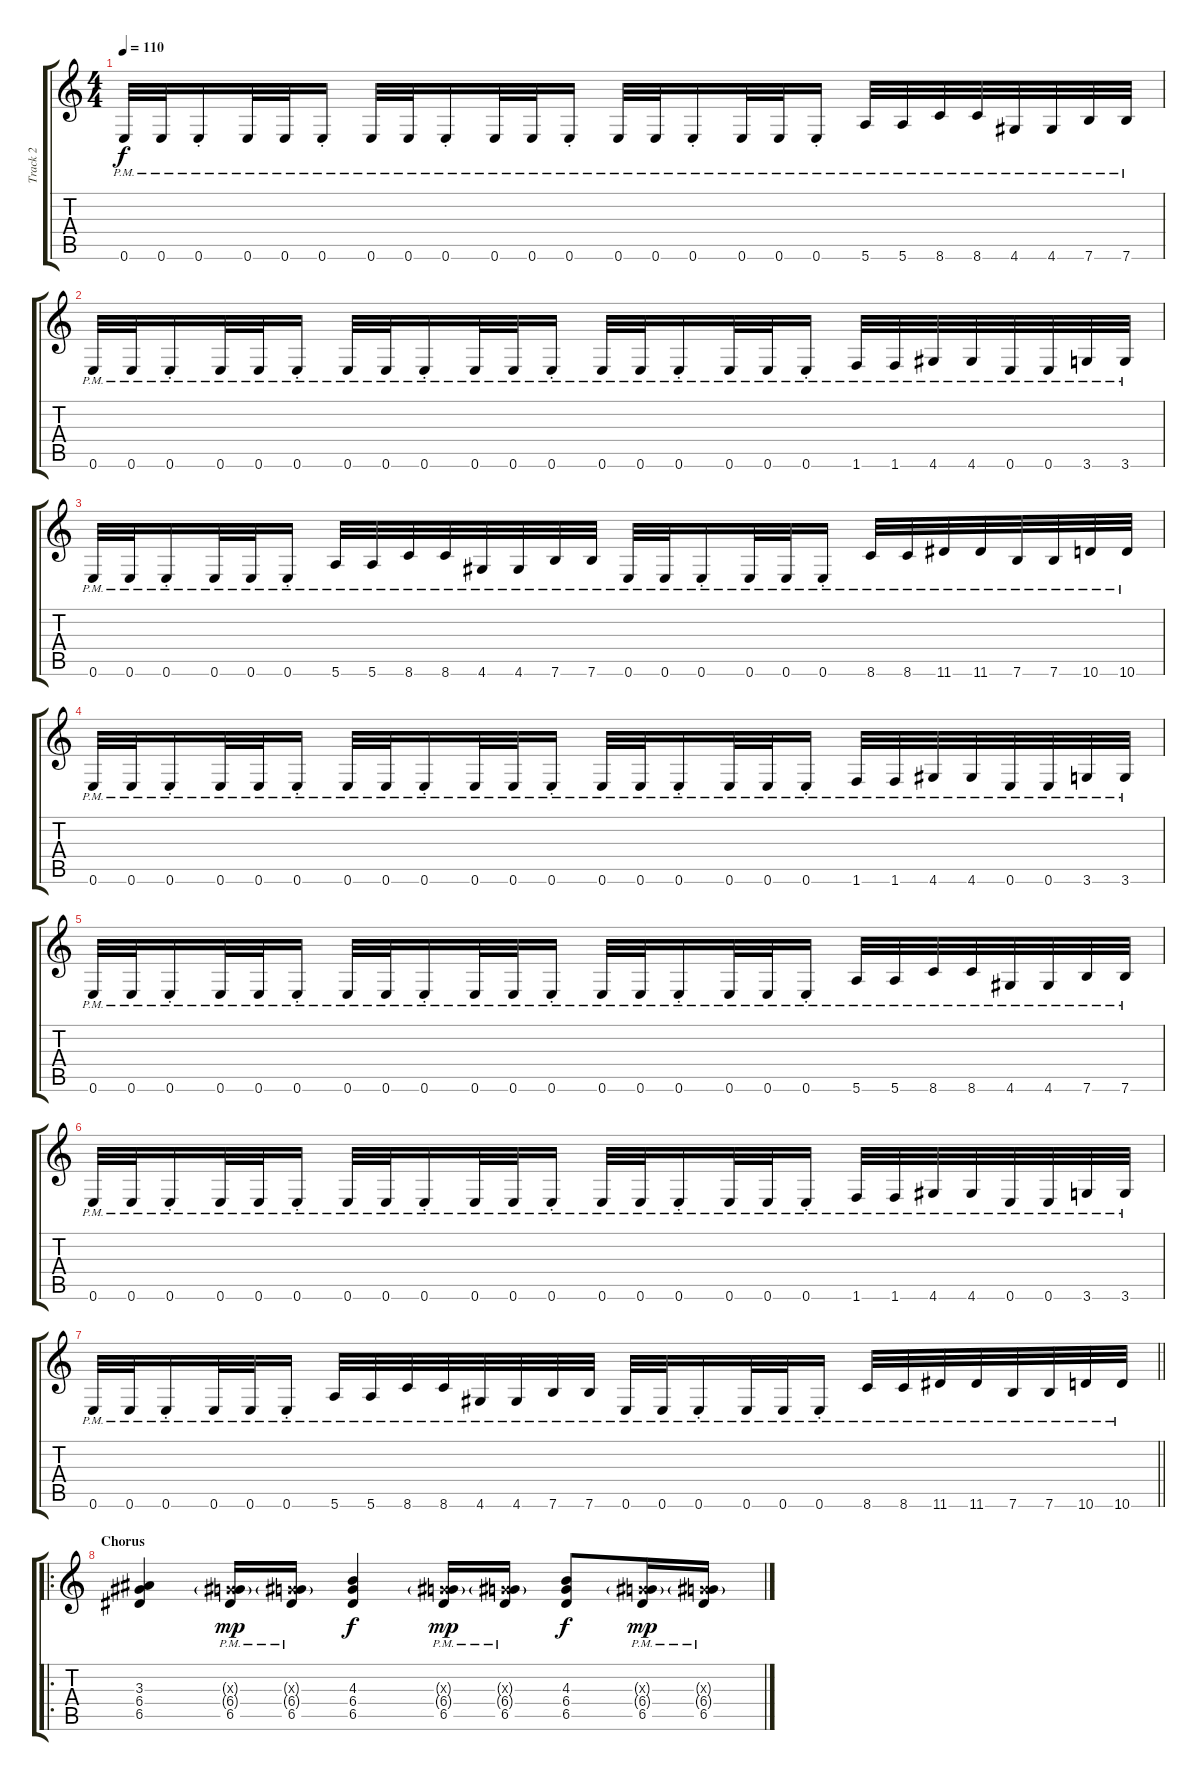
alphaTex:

\track ("Track 2" "Track 2") {instrument distortionguitar}
\staff {score tabs}
\tuning (E4 B3 G3 D3 A2 E2) {hide}
\ts (4 4)
\tempo 110
\clef g2
\ks c
0.6{pm}.32{dy f} 0.6{pm}.32 0.6{pm st}.16 0.6{pm}.32 0.6{pm}.32 0.6{pm st}.16 0.6{pm}.32 0.6{pm}.32 0.6{pm st}.16 0.6{pm}.32 0.6{pm}.32 0.6{pm st}.16 0.6{pm}.32 0.6{pm}.32 0.6{pm st}.16 0.6{pm}.32 0.6{pm}.32 0.6{pm st}.16 5.6{pm}.32 5.6{pm}.32 8.6{pm}.32 8.6{pm}.32 4.6{pm}.32 4.6{pm}.32 7.6{pm}.32 7.6{pm}.32 |
0.6{pm}.32 0.6{pm}.32 0.6{pm st}.16 0.6{pm}.32 0.6{pm}.32 0.6{pm st}.16 0.6{pm}.32 0.6{pm}.32 0.6{pm st}.16 0.6{pm}.32 0.6{pm}.32 0.6{pm st}.16 0.6{pm}.32 0.6{pm}.32 0.6{pm st}.16 0.6{pm}.32 0.6{pm}.32 0.6{pm st}.16 1.6{pm}.32 1.6{pm}.32 4.6{pm}.32 4.6{pm}.32 0.6{pm}.32 0.6{pm}.32 3.6{pm}.32 3.6{pm}.32 |
0.6{pm}.32 0.6{pm}.32 0.6{pm st}.16 0.6{pm}.32 0.6{pm}.32 0.6{pm st}.16 5.6{pm}.32 5.6{pm}.32 8.6{pm}.32 8.6{pm}.32 4.6{pm}.32 4.6{pm}.32 7.6{pm}.32 7.6{pm}.32 0.6{pm}.32 0.6{pm}.32 0.6{pm st}.16 0.6{pm}.32 0.6{pm}.32 0.6{pm st}.16 8.6{pm}.32 8.6{pm}.32 11.6{pm}.32 11.6{pm}.32 7.6{pm}.32 7.6{pm}.32 10.6{pm}.32 10.6{pm}.32 |
0.6{pm}.32 0.6{pm}.32 0.6{pm st}.16 0.6{pm}.32 0.6{pm}.32 0.6{pm st}.16 0.6{pm}.32 0.6{pm}.32 0.6{pm st}.16 0.6{pm}.32 0.6{pm}.32 0.6{pm st}.16 0.6{pm}.32 0.6{pm}.32 0.6{pm st}.16 0.6{pm}.32 0.6{pm}.32 0.6{pm st}.16 1.6{pm}.32 1.6{pm}.32 4.6{pm}.32 4.6{pm}.32 0.6{pm}.32 0.6{pm}.32 3.6{pm}.32 3.6{pm}.32 |
0.6{pm}.32 0.6{pm}.32 0.6{pm st}.16 0.6{pm}.32 0.6{pm}.32 0.6{pm st}.16 0.6{pm}.32 0.6{pm}.32 0.6{pm st}.16 0.6{pm}.32 0.6{pm}.32 0.6{pm st}.16 0.6{pm}.32 0.6{pm}.32 0.6{pm st}.16 0.6{pm}.32 0.6{pm}.32 0.6{pm st}.16 5.6{pm}.32 5.6{pm}.32 8.6{pm}.32 8.6{pm}.32 4.6{pm}.32 4.6{pm}.32 7.6{pm}.32 7.6{pm}.32 |
0.6{pm}.32 0.6{pm}.32 0.6{pm st}.16 0.6{pm}.32 0.6{pm}.32 0.6{pm st}.16 0.6{pm}.32 0.6{pm}.32 0.6{pm st}.16 0.6{pm}.32 0.6{pm}.32 0.6{pm st}.16 0.6{pm}.32 0.6{pm}.32 0.6{pm st}.16 0.6{pm}.32 0.6{pm}.32 0.6{pm st}.16 1.6{pm}.32 1.6{pm}.32 4.6{pm}.32 4.6{pm}.32 0.6{pm}.32 0.6{pm}.32 3.6{pm}.32 3.6{pm}.32 |
\barLineRight lightlight
0.6{pm}.32 0.6{pm}.32 0.6{pm st}.16 0.6{pm}.32 0.6{pm}.32 0.6{pm st}.16 5.6{pm}.32 5.6{pm}.32 8.6{pm}.32 8.6{pm}.32 4.6{pm}.32 4.6{pm}.32 7.6{pm}.32 7.6{pm}.32 0.6{pm}.32 0.6{pm}.32 0.6{pm st}.16 0.6{pm}.32 0.6{pm}.32 0.6{pm st}.16 8.6{pm}.32 8.6{pm}.32 11.6{pm}.32 11.6{pm}.32 7.6{pm}.32 7.6{pm}.32 10.6{pm}.32 10.6{pm}.32 |
\ro
\section ("" "Chorus")
(3.3 6.4 6.5).4 (0.3{g x} 6.4{g pm} 6.5{pm}).16{dy mp} (0.3{g x} 6.4{g pm} 6.5{pm}).16 (4.3 6.4 6.5).4{dy f} (0.3{g x} 6.4{g pm} 6.5{pm}).16{dy mp} (0.3{g x} 6.4{g pm} 6.5{pm}).16 (4.3 6.4 6.5).8{dy f} (0.3{g x} 6.4{g pm} 6.5{pm}).16{dy mp} (0.3{g x} 6.4{g pm} 6.5{pm}).16
